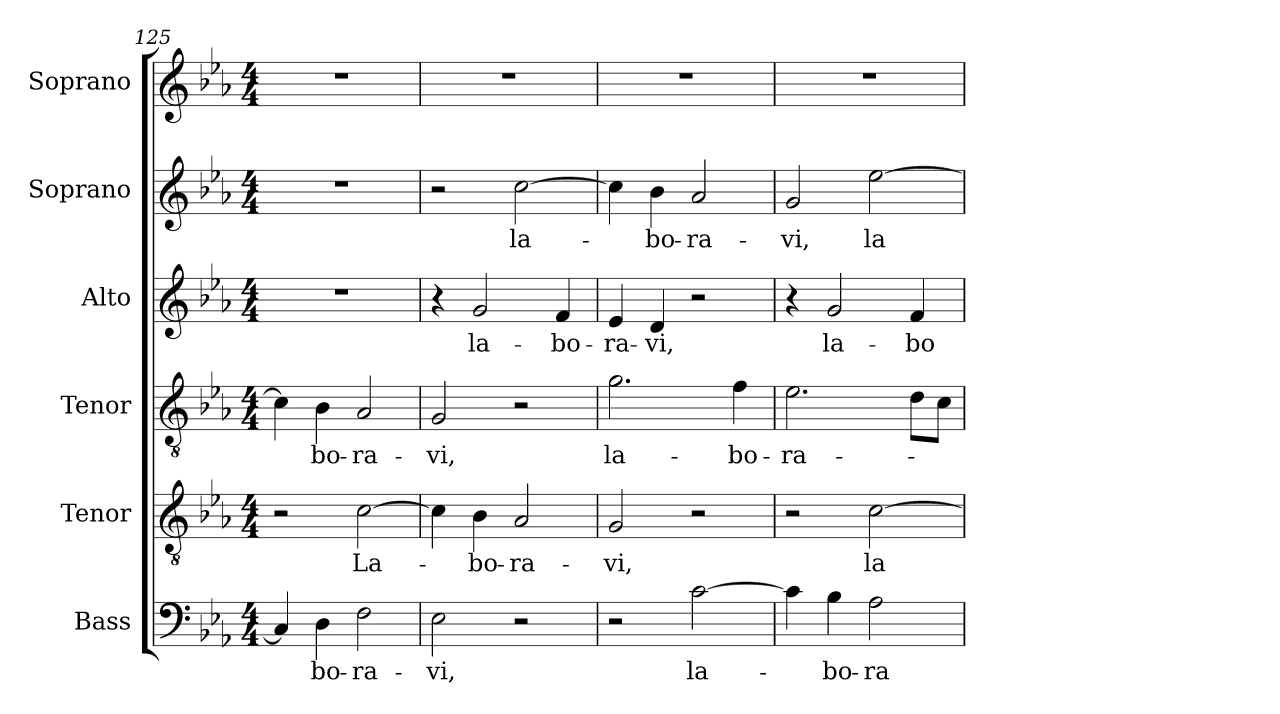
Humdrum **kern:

**kern	**text	**kern	**text	**kern	**text	**kern	**text	**kern	**text	**kern
*part6	*part6	*part5	*part5	*part4	*part4	*part3	*part3	*part2	*part2	*part1
*staff6	*staff6	*staff5	*staff5	*staff4	*staff4	*staff3	*staff3	*staff2	*staff2	*staff1
*I"Bass	*	*I"Tenor	*	*I"Tenor	*	*I"Alto	*	*I"Soprano	*	*I"Soprano
*I'B	*	*I'T	*	*I'T	*	*I'A	*	*I'S	*	*I'S
*clefF4	*	*clefGv2	*	*clefGv2	*	*clefG2	*	*clefG2	*	*clefG2
*	*	*ITrd7c12	*	*ITrd7c12	*	*	*	*	*	*
*k[b-e-a-]	*	*k[b-e-a-]	*	*k[b-e-a-]	*	*k[b-e-a-]	*	*k[b-e-a-]	*	*k[b-e-a-]
*E-:	*	*E-:	*	*E-:	*	*E-:	*	*E-:	*	*E-:
*M4/4	*	*M4/4	*	*M4/4	*	*M4/4	*	*M4/4	*	*M4/4
=125	=125	=125	=125	=125	=125	=125	=125	=125	=125	=125
4Ci/]	.	2r	.	4Ci\]	.	1r	.	1r	.	1r
!	!LO:LY:b:color=#000000	!	!	!	!	!	!	!	!	!
!	!	!	!	!	!LO:LY:b:color=#000000	!	!	!	!	!
4Di\	-bo-	.	.	4BB-i\	-bo-	.	.	.	.	.
!	!LO:LY:b:color=#000000	!	!	!	!	!	!	!	!	!
!	!	!	!LO:LY:b:color=#000000	!	!	!	!	!	!	!
!	!	!	!	!	!LO:LY:b:color=#000000	!	!	!	!	!
2Fi\	-ra-	[2Ci\	La-	2AA-i/	-ra-	.	.	.	.	.
=126	=126	=126	=126	=126	=126	=126	=126	=126	=126	=126
!	!LO:LY:b:color=#000000	!	!	!	!	!	!	!	!	!
!	!	!	!	!	!LO:LY:b:color=#000000	!	!	!	!	!
2E-i\	-vi,	4Ci\]	.	2GGi/	-vi,	4r	.	2r	.	1r
!	!	!	!LO:LY:b:color=#000000	!	!	!	!	!	!	!
!	!	!	!	!	!	!	!LO:LY:b:color=#000000	!	!	!
.	.	4BB-i\	-bo-	.	.	2gi/	la-	.	.	.
!	!	!	!LO:LY:b:color=#000000	!	!	!	!	!	!	!
!	!	!	!	!	!	!	!	!	!LO:LY:b:color=#000000	!
2r	.	2AA-i/	-ra-	2r	.	.	.	[2cci\	la-	.
!	!	!	!	!	!	!	!LO:LY:b:color=#000000	!	!	!
.	.	.	.	.	.	4fi/	-bo-	.	.	.
=127	=127	=127	=127	=127	=127	=127	=127	=127	=127	=127
!	!	!	!LO:LY:b:color=#000000	!	!	!	!	!	!	!
!	!	!	!	!	!LO:LY:b:color=#000000	!	!	!	!	!
!	!	!	!	!	!	!	!LO:LY:b:color=#000000	!	!	!
2r	.	2GGi/	-vi,	2.Gi\	la-	4e-i/	-ra-	4cci\]	.	1r
!	!	!	!	!	!	!	!LO:LY:b:color=#000000	!	!	!
!	!	!	!	!	!	!	!	!	!LO:LY:b:color=#000000	!
.	.	.	.	.	.	4di/	-vi,	4b-i\	-bo-	.
!	!LO:LY:b:color=#000000	!	!	!	!	!	!	!	!	!
!	!	!	!	!	!	!	!	!	!LO:LY:b:color=#000000	!
[2ci\	la-	2r	.	.	.	2r	.	2a-i/	-ra-	.
!	!	!	!	!	!LO:LY:b:color=#000000	!	!	!	!	!
.	.	.	.	4Fi\	-bo-	.	.	.	.	.
=128	=128	=128	=128	=128	=128	=128	=128	=128	=128	=128
!	!	!	!	!	!LO:LY:b:color=#000000	!	!	!	!	!
!	!	!	!	!	!	!	!	!	!LO:LY:b:color=#000000	!
4ci\]	.	2r	.	2.E-i\	-ra-	4r	.	2gi/	-vi,	1r
!	!LO:LY:b:color=#000000	!	!	!	!	!	!	!	!	!
!	!	!	!	!	!	!	!LO:LY:b:color=#000000	!	!	!
4B-i\	-bo-	.	.	.	.	2gi/	la-	.	.	.
!	!LO:LY:b:color=#000000	!	!	!	!	!	!	!	!	!
!	!	!	!LO:LY:b:color=#000000	!	!	!	!	!	!	!
!	!	!	!	!	!	!	!	!	!LO:LY:b:color=#000000	!
2A-i\	-ra-	[2Ci\	la-	.	.	.	.	[2ee-i\	la-	.
!	!	!	!	!	!	!	!LO:LY:b:color=#000000	!	!	!
.	.	.	.	8Di\L	.	4fi/	-bo-	.	.	.
.	.	.	.	8Ci\J	.	.	.	.	.	.
=	=	=	=	=	=	=	=	=	=	=
*-	*-	*-	*-	*-	*-	*-	*-	*-	*-	*-
